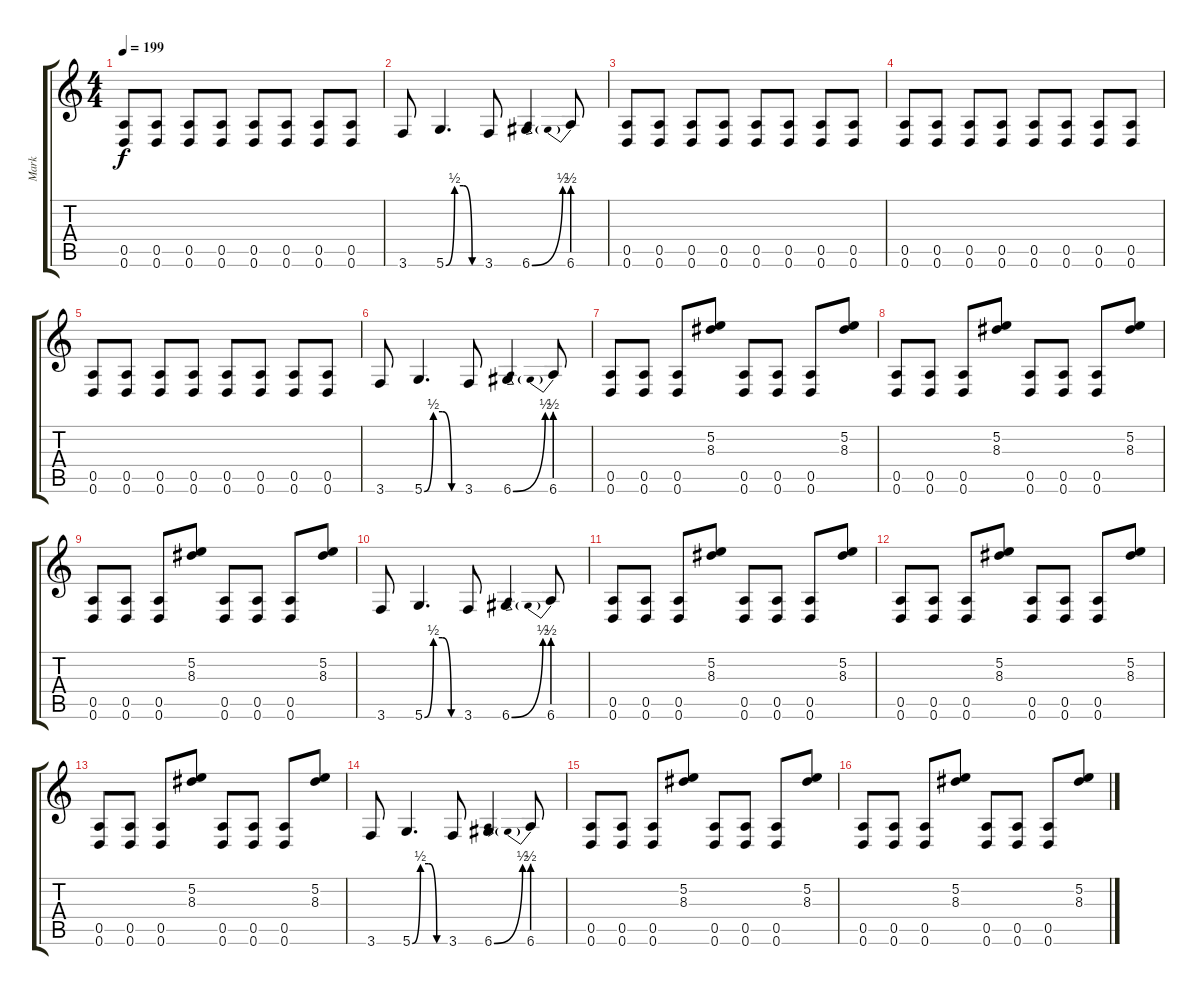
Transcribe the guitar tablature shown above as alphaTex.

\track ("Mark" "Mark") {instrument overdrivenguitar}
\staff {score tabs}
\tuning (E4 B3 G3 D3 A2 D2) {hide}
\ts (4 4)
\tempo 199
\clef g2
\ks c
(0.5 0.6).8{dy f} (0.5 0.6).8 (0.5 0.6).8 (0.5 0.6).8 (0.5 0.6).8 (0.5 0.6).8 (0.5 0.6).8 (0.5 0.6).8 |
3.6.8 5.6{be (custom 0 0 15 2 30 2 45 0 60 0)}.4{d} 3.6.8 6.6{be (bend 0 0 60 2)}.4 6.6{be (prebend 0 2 60 2)}.8 |
(0.5 0.6).8 (0.5 0.6).8 (0.5 0.6).8 (0.5 0.6).8 (0.5 0.6).8 (0.5 0.6).8 (0.5 0.6).8 (0.5 0.6).8 |
(0.5 0.6).8 (0.5 0.6).8 (0.5 0.6).8 (0.5 0.6).8 (0.5 0.6).8 (0.5 0.6).8 (0.5 0.6).8 (0.5 0.6).8 |
(0.5 0.6).8 (0.5 0.6).8 (0.5 0.6).8 (0.5 0.6).8 (0.5 0.6).8 (0.5 0.6).8 (0.5 0.6).8 (0.5 0.6).8 |
3.6.8 5.6{be (custom 0 0 15 2 30 2 45 0 60 0)}.4{d} 3.6.8 6.6{be (bend 0 0 60 2)}.4 6.6{be (prebend 0 2 60 2)}.8 |
(0.5 0.6).8 (0.5 0.6).8 (0.5 0.6).8 (5.2 8.3).8 (0.5 0.6).8 (0.5 0.6).8 (0.5 0.6).8 (5.2 8.3).8 |
(0.5 0.6).8 (0.5 0.6).8 (0.5 0.6).8 (5.2 8.3).8 (0.5 0.6).8 (0.5 0.6).8 (0.5 0.6).8 (5.2 8.3).8 |
(0.5 0.6).8 (0.5 0.6).8 (0.5 0.6).8 (5.2 8.3).8 (0.5 0.6).8 (0.5 0.6).8 (0.5 0.6).8 (5.2 8.3).8 |
3.6.8 5.6{be (custom 0 0 15 2 30 2 45 0 60 0)}.4{d} 3.6.8 6.6{be (bend 0 0 60 2)}.4 6.6{be (prebend 0 2 60 2)}.8 |
(0.5 0.6).8 (0.5 0.6).8 (0.5 0.6).8 (5.2 8.3).8 (0.5 0.6).8 (0.5 0.6).8 (0.5 0.6).8 (5.2 8.3).8 |
(0.5 0.6).8 (0.5 0.6).8 (0.5 0.6).8 (5.2 8.3).8 (0.5 0.6).8 (0.5 0.6).8 (0.5 0.6).8 (5.2 8.3).8 |
(0.5 0.6).8 (0.5 0.6).8 (0.5 0.6).8 (5.2 8.3).8 (0.5 0.6).8 (0.5 0.6).8 (0.5 0.6).8 (5.2 8.3).8 |
3.6.8 5.6{be (custom 0 0 15 2 30 2 45 0 60 0)}.4{d} 3.6.8 6.6{be (bend 0 0 60 2)}.4 6.6{be (prebend 0 2 60 2)}.8 |
(0.5 0.6).8 (0.5 0.6).8 (0.5 0.6).8 (5.2 8.3).8 (0.5 0.6).8 (0.5 0.6).8 (0.5 0.6).8 (5.2 8.3).8 |
(0.5 0.6).8 (0.5 0.6).8 (0.5 0.6).8 (5.2 8.3).8 (0.5 0.6).8 (0.5 0.6).8 (0.5 0.6).8 (5.2 8.3).8
